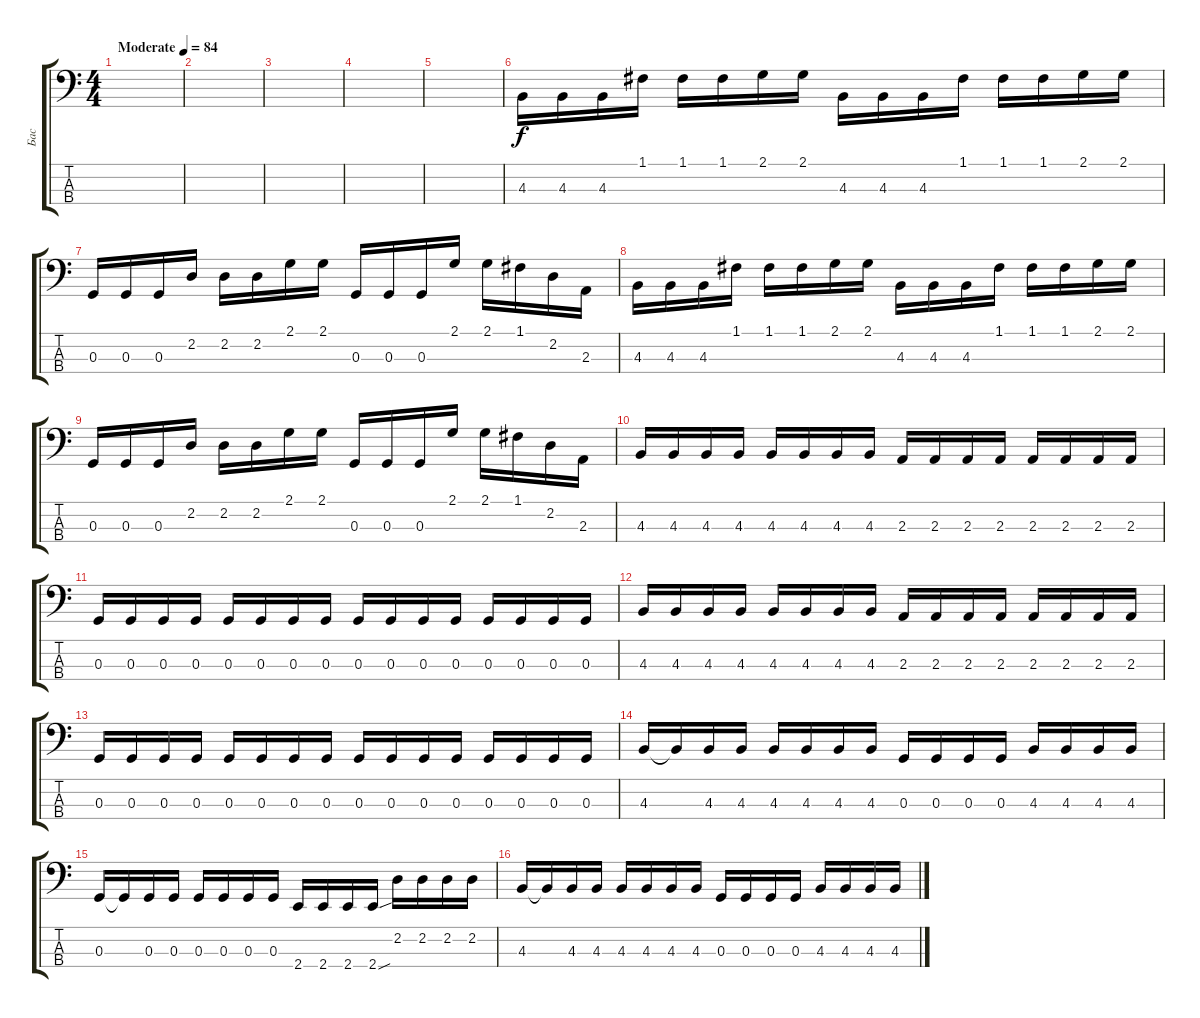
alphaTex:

\track ("Бас" "Бас") {instrument electricbassfinger}
\staff {score tabs}
\tuning (F2 C2 G1 D1) {hide}
\ts (4 4)
\tempo (84 "Moderate")
\clef f4
\ks c
|
|
|
|
|
4.3.16 4.3.16 4.3.16 1.1.16 1.1.16 1.1.16 2.1.16 2.1.16 4.3.16 4.3.16 4.3.16 1.1.16 1.1.16 1.1.16 2.1.16 2.1.16 |
0.3.16 0.3.16 0.3.16 2.2.16 2.2.16 2.2.16 2.1.16 2.1.16 0.3.16 0.3.16 0.3.16 2.1.16 2.1.16 1.1.16 2.2.16 2.3.16 |
4.3.16 4.3.16 4.3.16 1.1.16 1.1.16 1.1.16 2.1.16 2.1.16 4.3.16 4.3.16 4.3.16 1.1.16 1.1.16 1.1.16 2.1.16 2.1.16 |
0.3.16 0.3.16 0.3.16 2.2.16 2.2.16 2.2.16 2.1.16 2.1.16 0.3.16 0.3.16 0.3.16 2.1.16 2.1.16 1.1.16 2.2.16 2.3.16 |
4.3.16 4.3.16 4.3.16 4.3.16 4.3.16 4.3.16 4.3.16 4.3.16 2.3.16 2.3.16 2.3.16 2.3.16 2.3.16 2.3.16 2.3.16 2.3.16 |
0.3.16 0.3.16 0.3.16 0.3.16 0.3.16 0.3.16 0.3.16 0.3.16 0.3.16 0.3.16 0.3.16 0.3.16 0.3.16 0.3.16 0.3.16 0.3.16 |
4.3.16 4.3.16 4.3.16 4.3.16 4.3.16 4.3.16 4.3.16 4.3.16 2.3.16 2.3.16 2.3.16 2.3.16 2.3.16 2.3.16 2.3.16 2.3.16 |
0.3.16 0.3.16 0.3.16 0.3.16 0.3.16 0.3.16 0.3.16 0.3.16 0.3.16 0.3.16 0.3.16 0.3.16 0.3.16 0.3.16 0.3.16 0.3.16 |
4.3.16 4.3{t}.16 4.3.16 4.3.16 4.3.16 4.3.16 4.3.16 4.3.16 0.3.16 0.3.16 0.3.16 0.3.16 4.3.16 4.3.16 4.3.16 4.3.16 |
0.3.16 0.3{t}.16 0.3.16 0.3.16 0.3.16 0.3.16 0.3.16 0.3.16 2.4.16 2.4.16 2.4.16 2.4{sou}.16 2.2.16 2.2.16 2.2.16 2.2.16 |
4.3.16 4.3{t}.16 4.3.16 4.3.16 4.3.16 4.3.16 4.3.16 4.3.16 0.3.16 0.3.16 0.3.16 0.3.16 4.3.16 4.3.16 4.3.16 4.3.16
